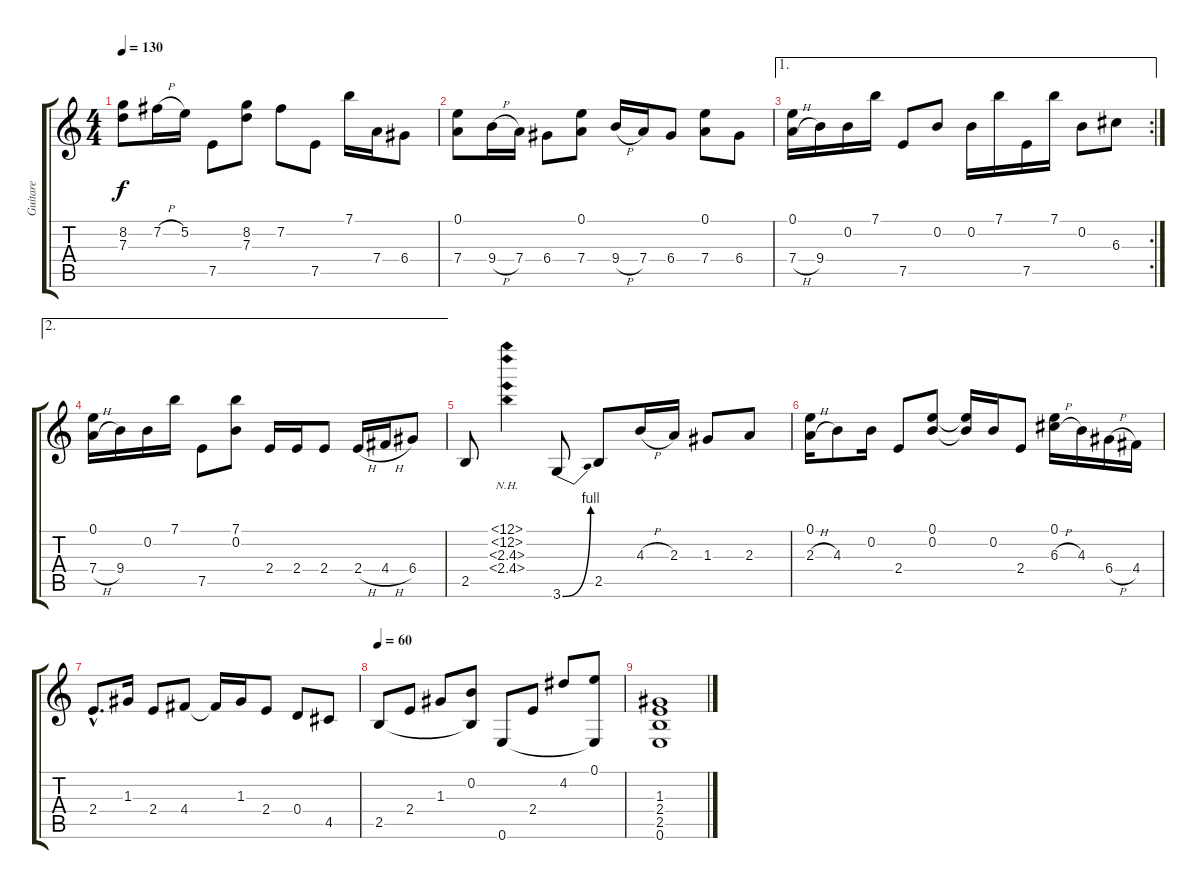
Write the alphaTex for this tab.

\track ("Guitare" "Guitare") {instrument acousticguitarsteel}
\staff {score tabs}
\tuning (E4 B3 G3 D3 A2 E2) {hide}
\ts (4 4)
\tempo 130
\clef g2
\ks c
(8.2 7.3).8{dy f} 7.2{h}.16 5.2.16 7.5.8 (8.2 7.3).8 7.2.8 7.5.8 7.1.16 7.4.16 6.4.8 |
(0.1 7.4).8 9.4{h}.16 7.4.16 6.4.8 (0.1 7.4).8 9.4{h}.16 7.4.16 6.4.8 (0.1 7.4).8 6.4.8 |
\ae 1
\rc 2
(0.1 7.4{h}).16 9.4.16 0.2.16 7.1.16 7.5.8 0.2.8 0.2.16 7.1.16 7.5.16 7.1.16 0.2.8 6.3.8 |
\ae 2
(0.1 7.4{h}).16 9.4.16 0.2.16 7.1.16 7.5.8 (7.1 0.2).8 2.4.16 2.4.16 2.4.8 2.4{h}.16 4.4{h}.16 6.4.8 |
2.5.8 (0.1{nh} 0.2{nh} 2.3{nh} 2.4{nh}).4 3.6{be (bend 0 0 60 4)}.8 2.5.8 4.3{h}.16 2.3.16 1.3.8 2.3.8 |
(0.1 2.3{h}).16 4.3.8 0.2.16 2.4.8 (0.1 0.2).8 (0.1{t} 0.2{t}).16 0.2.16 2.4.8 (0.1 6.3{h}).16 4.3.16 6.4{h}.16 4.4.16 |
2.4{hac}.8{d} 1.3.16 2.4.8 4.4.8 4.4{t}.16 1.3.16 2.4.8 0.4.8 4.5.8 |
\tempo 60
2.5.8 2.4.8 1.3.8 (0.2 2.5{t}).8 0.6.8 2.4.8 4.2.8 (0.1 0.6{t}).8 |
(1.3 2.4 2.5 0.6).1
